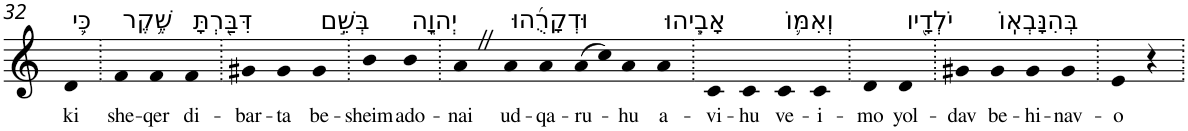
**kern	**text
*part1	*part1
*staff1	*staff1
*I"Piano	*
*I'Pno	*
!!LO:PB:g=z
*clefG2	*
*k[]	*
=32	=32
!LO:TX:a:t=כִּ֛י	!
!	!LO:LY:b
4d	ki
=33.	=33.
!LO:TX:a:t=שֶׁ֥קֶר	!
!	!LO:LY:b
4f	she-
!	!LO:LY:b
4f	-qer
!LO:TX:a:t=דִּבַּ֖רְתָּ	!
!	!LO:LY:b
4f	di-
=34.	=34.
!	!LO:LY:b
4g#X	-bar-
!	!LO:LY:b
4g#	-ta
!LO:TX:a:t=בְּשֵׁ֣ם	!
!	!LO:LY:b
4g#	be-
=35.	=35.
!	!LO:LY:b
4b	-sheim
!LO:TX:a:t=יְהוָ֑ה	!
!	!LO:LY:b
4b	ado-
=36.	=36.
!	!LO:LY:b
4aZ	-nai
!LO:TX:a:t=וּדְקָרֻ֜הוּ	!
!	!LO:LY:b
4a	ud-
!	!LO:LY:b
4a	-qa-
!	!LO:LY:b
(>8a	-ru-
8cc)	.
!	!LO:LY:b
4a	-hu
!LO:TX:a:t=אָבִ֧יהוּ	!
!	!LO:LY:b
4a	a-
=37.	=37.
!	!LO:LY:b
4c	-vi-
!	!LO:LY:b
4c	-hu
!LO:TX:a:t=וְאִמּ֛וֹ	!
!	!LO:LY:b
4c	ve-
!	!LO:LY:b
4c	-i-
=38.	=38.
!	!LO:LY:b
4d	-mo
!LO:TX:a:t=יֹלְדָ֖יו	!
!	!LO:LY:b
4d	yol-
=39.	=39.
!	!LO:LY:b
4g#X	-dav
!LO:TX:a:t=בְּהִנָּבְאֽוֹ	!
!	!LO:LY:b
4g#	be-
!	!LO:LY:b
4g#	-hi-
!	!LO:LY:b
4g#	-nav-
=40.	=40.
!	!LO:LY:b
4e	-o
4r	.
=.	=.
*-	*-
